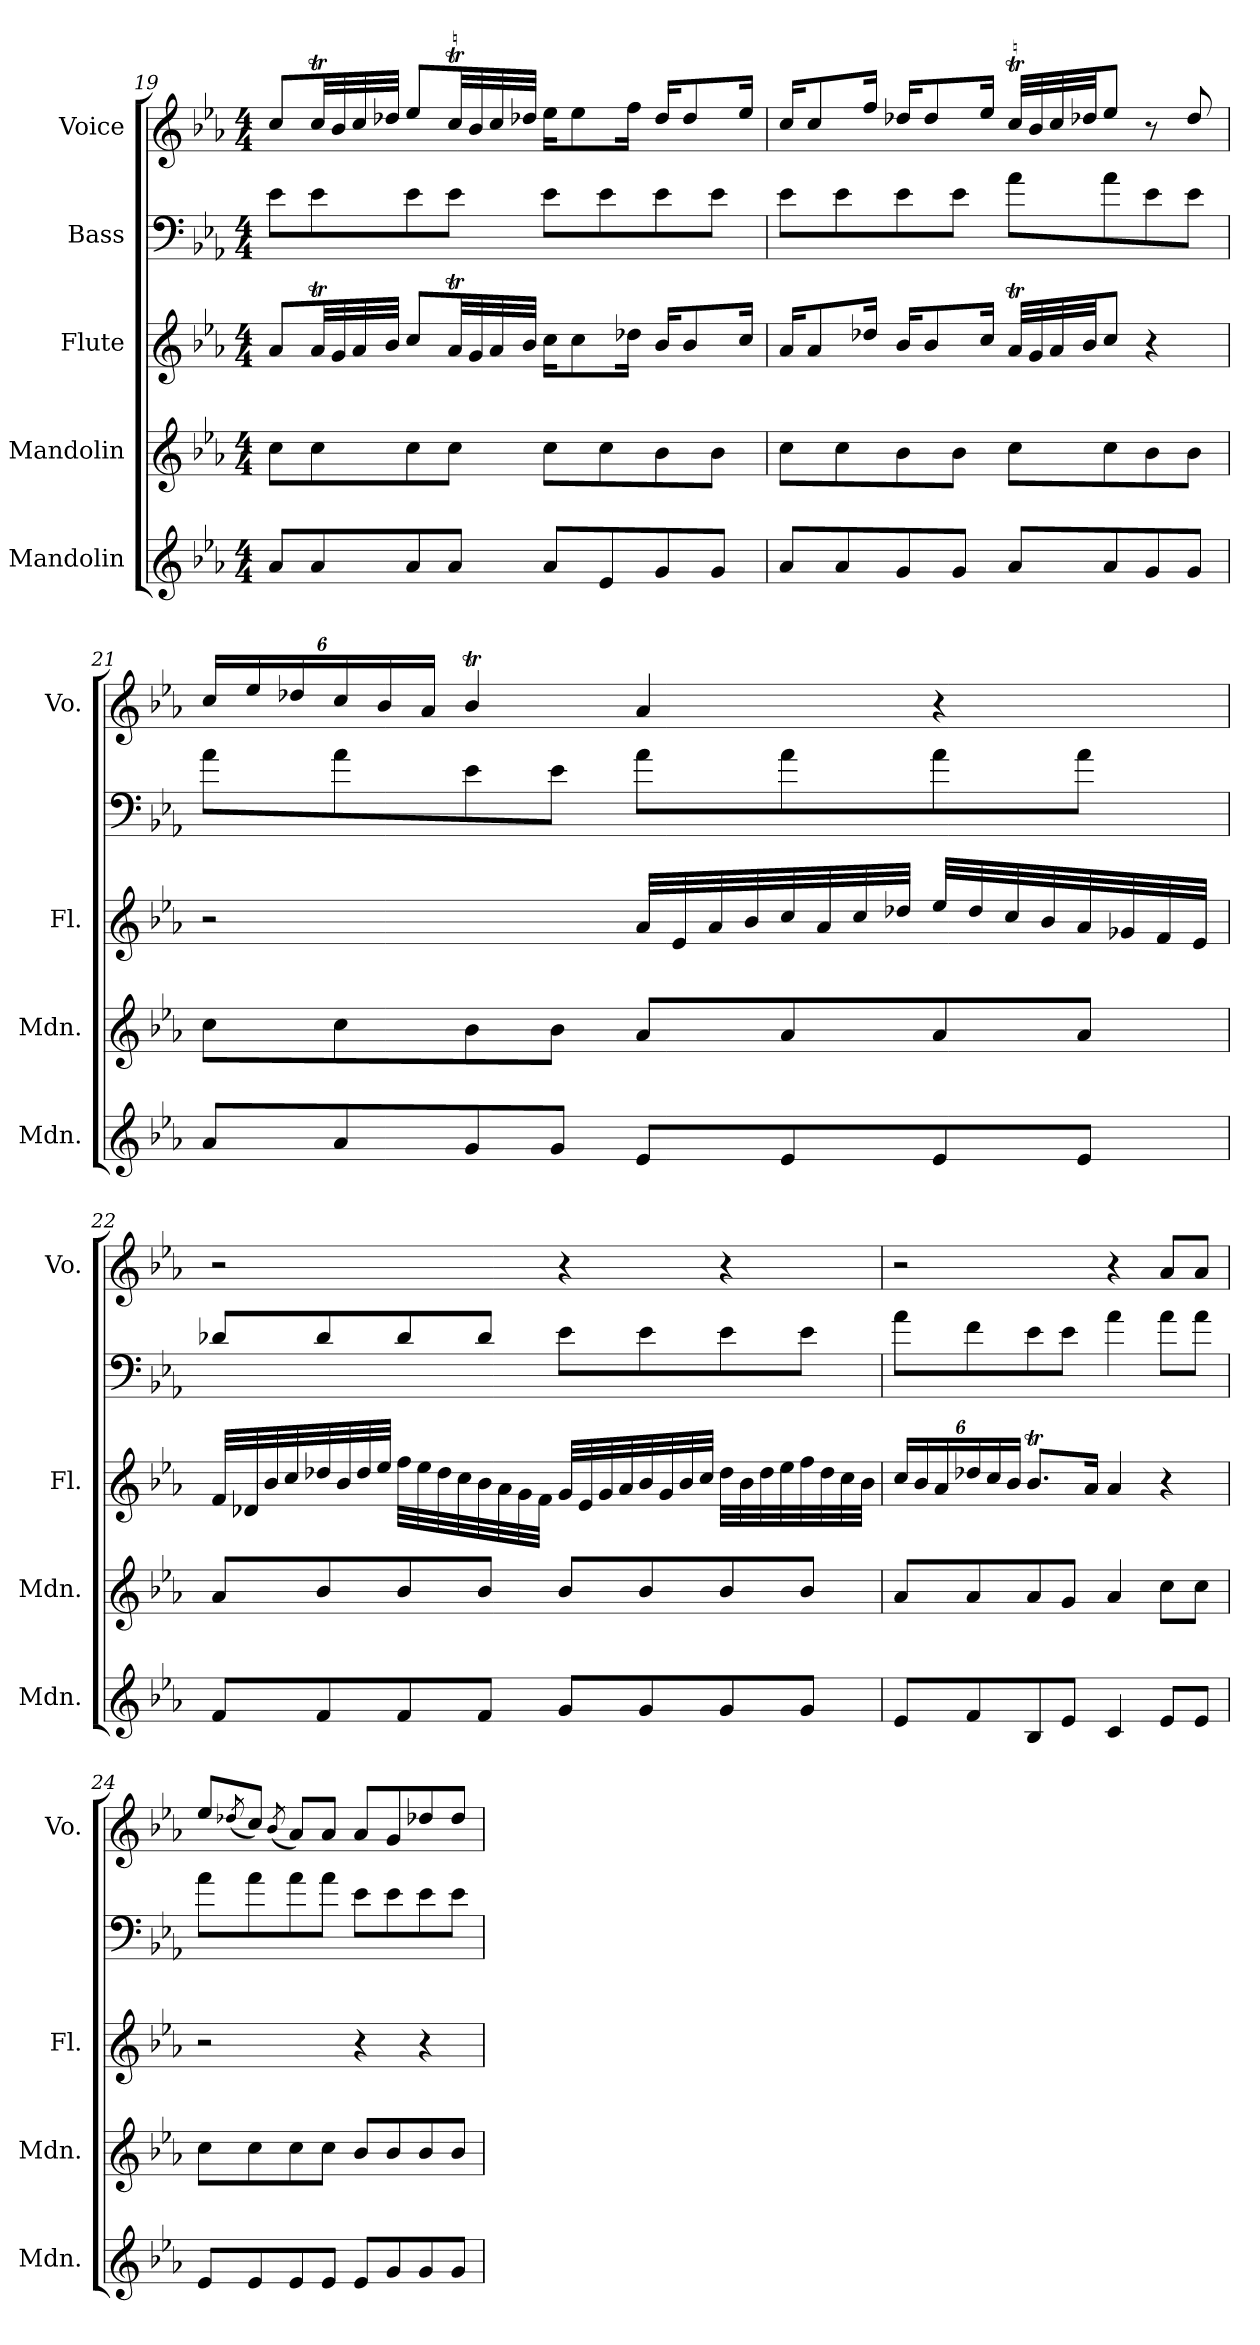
**kern	**kern	**kern	**kern	**kern
*part5	*part4	*part3	*part2	*part1
*staff5	*staff4	*staff3	*staff2	*staff1
*I"Mandolin	*I"Mandolin	*I"Flute	*I"Bass	*I"Voice
*I'Mdn.	*I'Mdn.	*I'Fl.	*	*I'Vo.
*clefG2	*clefG2	*clefG2	*clefF4	*clefG2
*	*	*	*ITrd7c12	*
*k[b-e-a-]	*k[b-e-a-]	*k[b-e-a-]	*k[b-e-a-]	*k[b-e-a-]
*M4/4	*M4/4	*M4/4	*M4/4	*M4/4
=19	=19	=19	=19	=19
8a-/L	8cc\L	8a-/L	8E-\L	8cc/L
8a-/	8cc\	32a-T/LL	8E-\	32ccT/LL
.	.	32g/	.	32b-/
.	.	32a-/	.	32cc/
.	.	32b-/JJJ	.	32dd-X/JJJ
8a-/	8cc\	8cc/L	8E-\	8ee-/L
8a-/J	8cc\J	32a-T/LL	8E-\J	32ccT/LL
.	.	32g/	.	32b-/
.	.	32a-/	.	32cc/
.	.	32b-/JJJ	.	32dd-/JJJ
8a-/L	8cc\L	16cc\KL	8E-\L	16ee-\KL
.	.	8cc\	.	8ee-\
8e-/	8cc\	.	8E-\	.
.	.	16dd-X\Jk	.	16ff\Jk
8g/	8b-\	16b-/KL	8E-\	16dd-/KL
.	.	8b-/	.	8dd-/
8g/J	8b-\J	.	8E-\J	.
.	.	16cc/Jk	.	16ee-/Jk
!!LO:LB:g=z
=20	=20	=20	=20	=20
8a-/L	8cc\L	16a-/KL	8E-\L	16cc/KL
.	.	8a-/	.	8cc/
8a-/	8cc\	.	8E-\	.
.	.	16dd-X/Jk	.	16ff/Jk
8g/	8b-\	16b-/KL	8E-\	16dd-X/KL
.	.	8b-/	.	8dd-/
8g/J	8b-\J	.	8E-\J	.
.	.	16cc/Jk	.	16ee-/Jk
8a-/L	8cc\L	32a-T/LLL	8A-\L	32ccT/LLL
.	.	32g/	.	32b-/
.	.	32a-/	.	32cc/
.	.	32b-/JJ	.	32dd-/JJ
8a-/	8cc\	8cc/J	8A-\	8ee-/J
8g/	8b-\	4r	8E-\	8r
8g/J	8b-\J	.	8E-\J	8dd-/
!!LO:PB:g=z
=21	=21	=21	=21	=21
*	*	*	*	*Xbrackettup
8a-/L	8cc\L	2r	8A-\L	24cc/LL
.	.	.	.	24ee-/
.	.	.	.	24dd-X/
8a-/	8cc\	.	8A-\	24cc/
.	.	.	.	24b-/
.	.	.	.	24a-/JJ
8g/	8b-\	.	8E-\	4b-T/
8g/J	8b-\J	.	8E-\J	.
8e-/L	8a-/L	32a-/LLL	8A-\L	4a-/
.	.	32e-/	.	.
.	.	32a-/	.	.
.	.	32b-/	.	.
8e-/	8a-/	32cc/	8A-\	.
.	.	32a-/	.	.
.	.	32cc/	.	.
.	.	32dd-X/JJJ	.	.
8e-/	8a-/	32ee-/LLL	8A-\	4r
.	.	32dd-/	.	.
.	.	32cc/	.	.
.	.	32b-/	.	.
8e-/J	8a-/J	32a-/	8A-\J	.
.	.	32g-X/	.	.
.	.	32f/	.	.
.	.	32e-/JJJ	.	.
!!LO:LB:g=z
=22	=22	=22	=22	=22
8f/L	8a-/L	32f/LLL	8D-X/L	2r
.	.	32d-X/	.	.
.	.	32b-/	.	.
.	.	32cc/	.	.
8f/	8b-/	32dd-X/	8D-/	.
.	.	32b-/	.	.
.	.	32dd-/	.	.
.	.	32ee-/JJJ	.	.
8f/	8b-/	32ff\LLL	8D-/	.
.	.	32ee-\	.	.
.	.	32dd-\	.	.
.	.	32cc\	.	.
8f/J	8b-/J	32b-\	8D-/J	.
.	.	32a-\	.	.
.	.	32g\	.	.
.	.	32f\JJJ	.	.
8g/L	8b-/L	32g/LLL	8E-\L	4r
.	.	32e-/	.	.
.	.	32g/	.	.
.	.	32a-/	.	.
8g/	8b-/	32b-/	8E-\	.
.	.	32g/	.	.
.	.	32b-/	.	.
.	.	32cc/JJJ	.	.
8g/	8b-/	32dd-\LLL	8E-\	4r
.	.	32b-\	.	.
.	.	32dd-\	.	.
.	.	32ee-\	.	.
8g/J	8b-/J	32ff\	8E-\J	.
.	.	32dd-\	.	.
.	.	32cc\	.	.
.	.	32b-\JJJ	.	.
!!LO:PB:g=z
=23	=23	=23	=23	=23
*	*	*Xbrackettup	*	*
8e-/L	8a-/L	24cc/LL	8A-\L	2r
.	.	24b-/	.	.
.	.	24a-/	.	.
8f/	8a-/	24dd-X/	8F\	.
.	.	24cc/	.	.
.	.	24b-/JJ	.	.
8B-/	8a-/	8.b-T/L	8E-\	.
8e-/J	8g/J	.	8E-\J	.
.	.	16a-/Jk	.	.
4c/	4a-/	4a-/	4A-\	4r
8e-/L	8cc\L	4r	8A-\L	8a-/L
8e-/J	8cc\J	.	8A-\J	8a-/J
!!LO:LB:g=z
=24	=24	=24	=24	=24
8e-/L	8cc\L	2r	8A-\L	8ee-/L
.	.	.	.	(<8qdd-X/
8e-/	8cc\	.	8A-\	8cc/J)
.	.	.	.	(<8qb-/
8e-/	8cc\	.	8A-\	8a-/L)
8e-/J	8cc\J	.	8A-\J	8a-/J
8e-/L	8b-/L	4r	8E-\L	8a-/L
8g/	8b-/	.	8E-\	8g/
8g/	8b-/	4r	8E-\	8dd-/
8g/J	8b-/J	.	8E-\J	8dd-/J
=	=	=	=	=
*-	*-	*-	*-	*-
